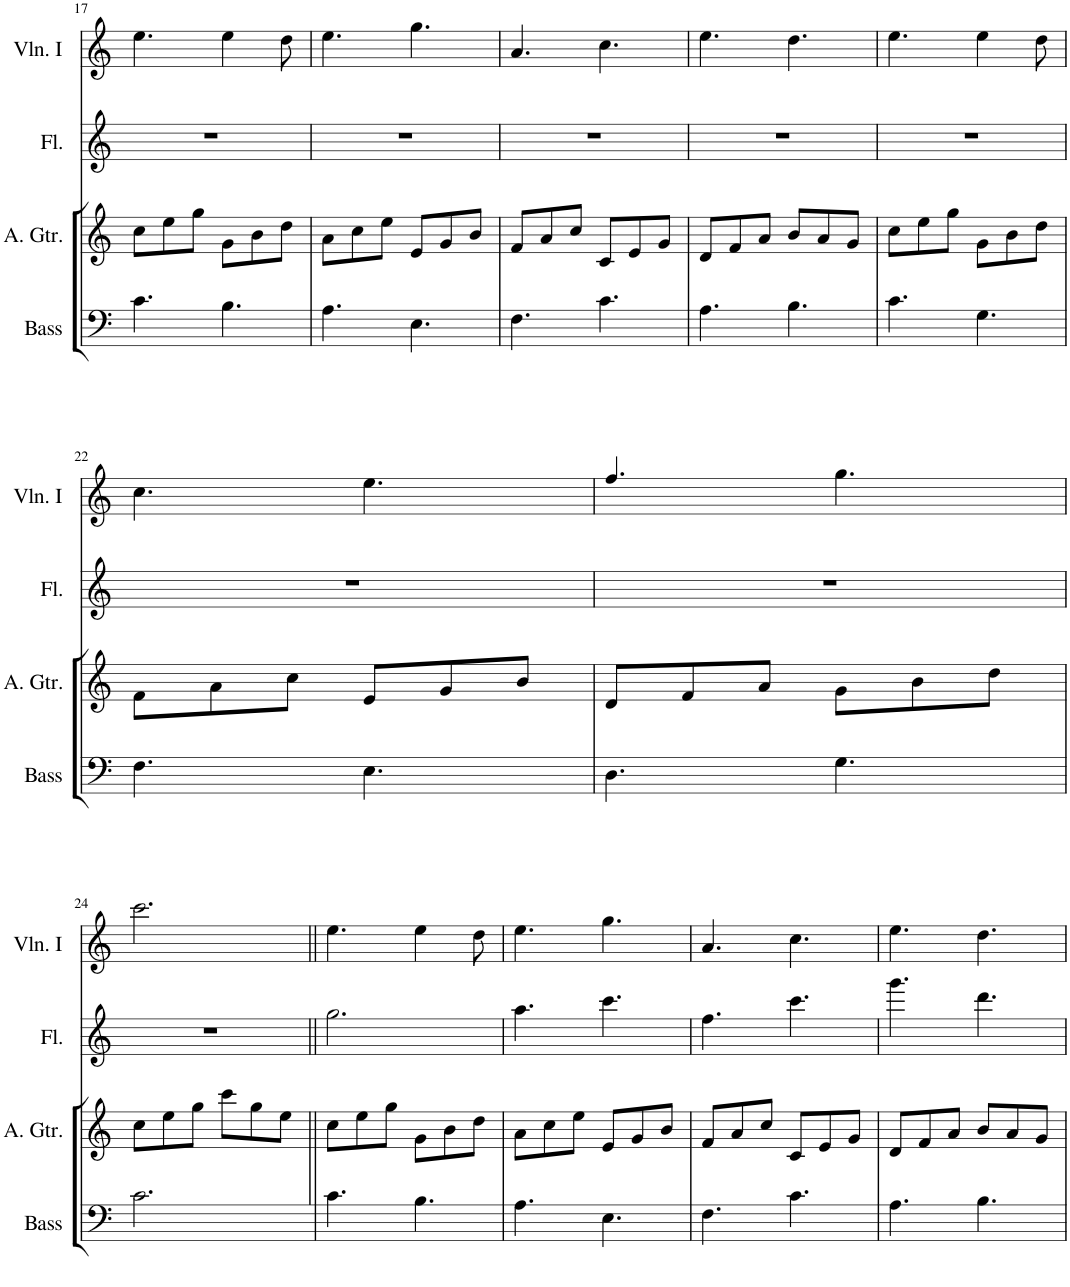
**kern	**kern	**kern	**kern
*part4	*part3	*part2	*part1
*staff4	*staff3	*staff2	*staff1
*I"4-string Bass Guitar	*I"Acoustic Guitar	*I"Flute	*I"Violin I
*I'Bass	*I'A. Gtr.	*I'Fl.	*I'Vln. I
!!LO:PB:g=z
*clefF4	*clefG2	*clefG2	*clefG2
*Trd7c12	*Trd7c12	*	*
*k[]	*k[]	*k[]	*k[]
*M6/8	*M6/8	*M6/8	*M6/8
=17	=17	=17	=17
4.c\	8cc\L	2.r	4.ee\
.	8ee\	.	.
.	8gg\J	.	.
4.B\	8g\L	.	4ee\
.	8b\	.	.
.	8dd\J	.	8dd\
=18	=18	=18	=18
4.A\	8a\L	2.r	4.ee\
.	8cc\	.	.
.	8ee\J	.	.
4.E\	8e/L	.	4.gg\
.	8g/	.	.
.	8b/J	.	.
=19	=19	=19	=19
4.F\	8f/L	2.r	4.a/
.	8a/	.	.
.	8cc/J	.	.
4.c\	8c/L	.	4.cc\
.	8e/	.	.
.	8g/J	.	.
=20	=20	=20	=20
4.A\	8d/L	2.r	4.ee\
.	8f/	.	.
.	8a/J	.	.
4.B\	8b/L	.	4.dd\
.	8a/	.	.
.	8g/J	.	.
=21	=21	=21	=21
4.c\	8cc\L	2.r	4.ee\
.	8ee\	.	.
.	8gg\J	.	.
4.G\	8g\L	.	4ee\
.	8b\	.	.
.	8dd\J	.	8dd\
!!LO:LB:g=z
=22	=22	=22	=22
4.F\	8f\L	2.r	4.cc\
.	8a\	.	.
.	8cc\J	.	.
4.E\	8e/L	.	4.ee\
.	8g/	.	.
.	8b/J	.	.
=23	=23	=23	=23
4.D\	8d/L	2.r	4.ff/
.	8f/	.	.
.	8a/J	.	.
4.G\	8g\L	.	4.gg\
.	8b\	.	.
.	8dd\J	.	.
!!LO:LB:g=z
=24	=24	=24	=24
2.c\	8cc\L	2.r	2.ccc\
.	8ee\	.	.
.	8gg\J	.	.
.	8ccc\L	.	.
.	8gg\	.	.
.	8ee\J	.	.
=25||	=25||	=25||	=25||
4.c\	8cc\L	2.gg\	4.ee\
.	8ee\	.	.
.	8gg\J	.	.
4.B\	8g\L	.	4ee\
.	8b\	.	.
.	8dd\J	.	8dd\
=26	=26	=26	=26
4.A\	8a\L	4.aa\	4.ee\
.	8cc\	.	.
.	8ee\J	.	.
4.E\	8e/L	4.ccc\	4.gg\
.	8g/	.	.
.	8b/J	.	.
=27	=27	=27	=27
4.F\	8f/L	4.ff\	4.a/
.	8a/	.	.
.	8cc/J	.	.
4.c\	8c/L	4.ccc\	4.cc\
.	8e/	.	.
.	8g/J	.	.
=28	=28	=28	=28
4.A\	8d/L	4.ggg\	4.ee\
.	8f/	.	.
.	8a/J	.	.
4.B\	8b/L	4.ddd\	4.dd\
.	8a/	.	.
.	8g/J	.	.
=	=	=	=
*-	*-	*-	*-
